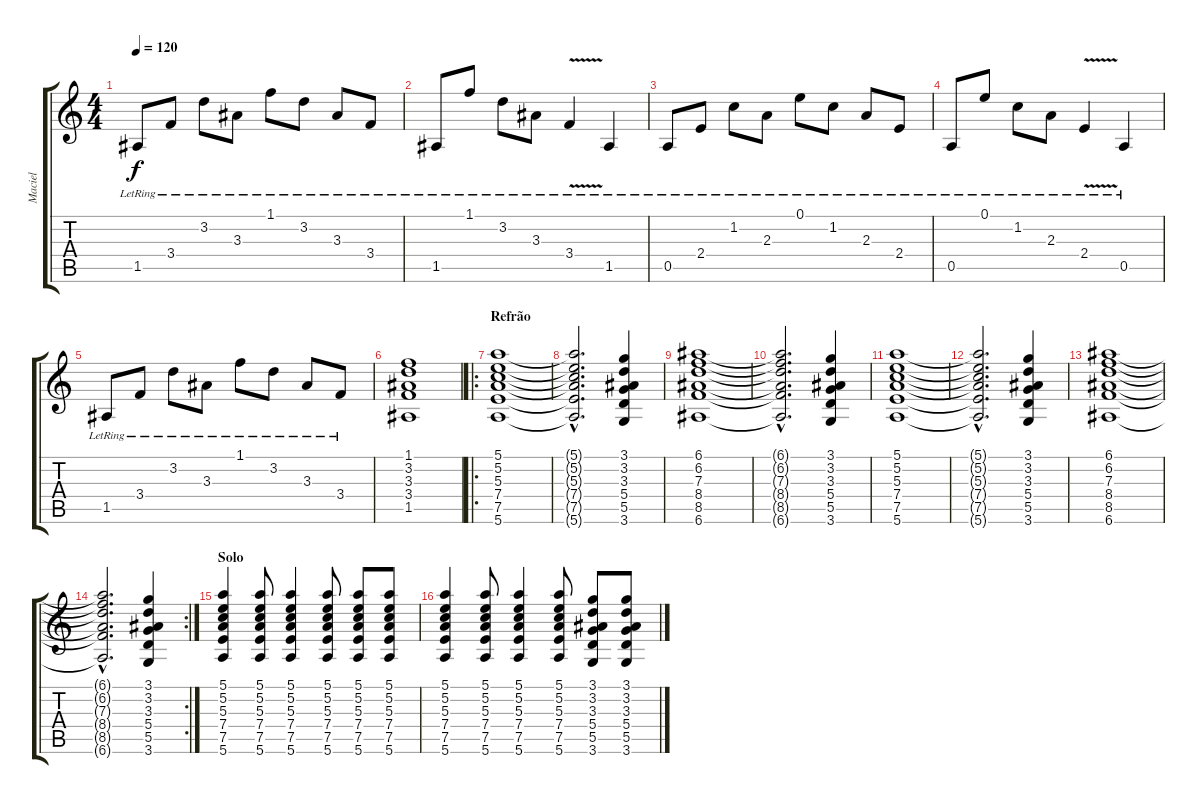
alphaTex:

\track ("Maciel" "Maciel") {instrument acousticguitarsteel}
\staff {score tabs}
\tuning (E4 B3 G3 D3 A2 E2) {hide}
\ts (4 4)
\tempo 120
\clef g2
\ks c
1.5{lr}.8{dy f} 3.4{lr}.8 3.2{lr}.8 3.3{lr}.8 1.1{lr}.8 3.2{lr}.8 3.3{lr}.8 3.4{lr}.8 |
1.5{lr}.8 1.1{lr}.8 3.2{lr}.8 3.3{lr}.8 3.4{v lr}.4 1.5{lr}.4 |
0.5{lr}.8 2.4{lr}.8 1.2{lr}.8 2.3{lr}.8 0.1{lr}.8 1.2{lr}.8 2.3{lr}.8 2.4{lr}.8 |
0.5{lr}.8 0.1{lr}.8 1.2{lr}.8 2.3{lr}.8 2.4{v lr}.4 0.5{lr}.4 |
1.5{lr}.8 3.4{lr}.8 3.2{lr}.8 3.3{lr}.8 1.1{lr}.8 3.2{lr}.8 3.3{lr}.8 3.4{lr}.8 |
(1.1 3.2 3.3 3.4 1.5).1 |
\ro
\section ("" "Refrão")
(5.1 5.2 5.3 7.4 7.5 5.6).1 |
(5.1{hac t} 5.2{hac t} 5.3{hac t} 7.4{hac t} 7.5{hac t} 5.6{hac t}).2{d} (3.1 3.2 3.3 5.4 5.5 3.6).4 |
(6.1 6.2 7.3 8.4 8.5 6.6).1 |
(6.1{hac t} 6.2{hac t} 7.3{hac t} 8.4{hac t} 8.5{hac t} 6.6{hac t}).2{d} (3.1 3.2 3.3 5.4 5.5 3.6).4 |
(5.1 5.2 5.3 7.4 7.5 5.6).1 |
(5.1{hac t} 5.2{hac t} 5.3{hac t} 7.4{hac t} 7.5{hac t} 5.6{hac t}).2{d} (3.1 3.2 3.3 5.4 5.5 3.6).4 |
(6.1 6.2 7.3 8.4 8.5 6.6).1 |
\rc 2
(6.1{hac t} 6.2{hac t} 7.3{hac t} 8.4{hac t} 8.5{hac t} 6.6{hac t}).2{d} (3.1 3.2 3.3 5.4 5.5 3.6).4 |
\section ("" "Solo")
(5.1 5.2 5.3 7.4 7.5 5.6).4 (5.1 5.2 5.3 7.4 7.5 5.6).8 (5.1 5.2 5.3 7.4 7.5 5.6).4 (5.1 5.2 5.3 7.4 7.5 5.6).8 (5.1 5.2 5.3 7.4 7.5 5.6).8 (5.1 5.2 5.3 7.4 7.5 5.6).8 |
(5.1 5.2 5.3 7.4 7.5 5.6).4 (5.1 5.2 5.3 7.4 7.5 5.6).8 (5.1 5.2 5.3 7.4 7.5 5.6).4 (5.1 5.2 5.3 7.4 7.5 5.6).8 (3.1 3.2 3.3 5.4 5.5 3.6).8 (3.1 3.2 3.3 5.4 5.5 3.6).8
